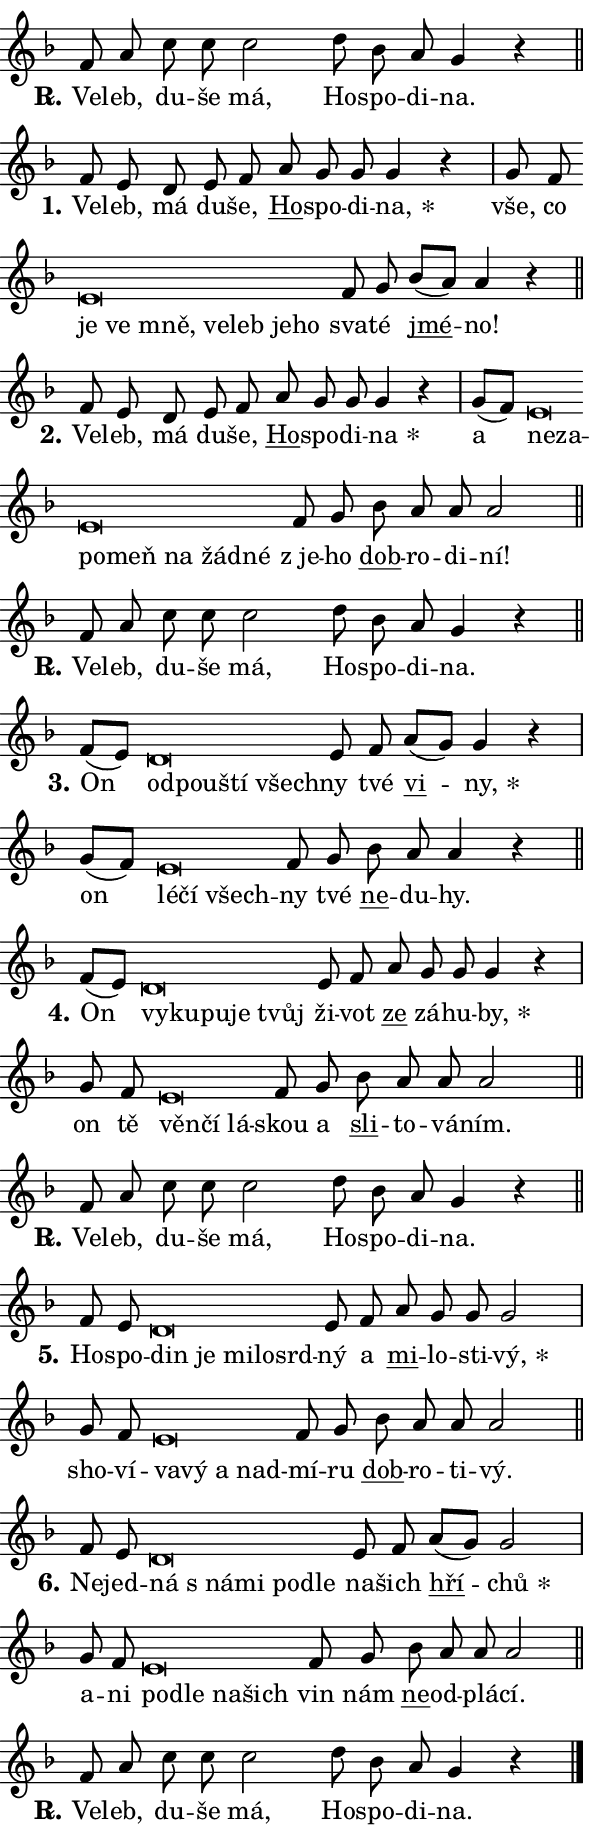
\version "2.24.0"
\header { tagline = "" }
\paper {
  indent = 0\cm
  top-margin = 0\cm
  right-margin = 0.13\cm % to fit lyric hyphens
  bottom-margin = 0\cm
  left-margin = 0\cm
  paper-width = 10\cm
  page-breaking = #ly:one-page-breaking
  system-system-spacing.basic-distance = #11
  score-system-spacing.basic-distance = #11
  ragged-last = ##f
}


%% Author: Thomas Morley
%% https://lists.gnu.org/archive/html/lilypond-user/2020-05/msg00002.html
#(define (line-position grob)
"Returns position of @var[grob} in current system:
   @code{'start}, if at first time-step
   @code{'end}, if at last time-step
   @code{'middle} otherwise
"
  (let* ((col (ly:item-get-column grob))
         (ln (ly:grob-object col 'left-neighbor))
         (rn (ly:grob-object col 'right-neighbor))
         (col-to-check-left (if (ly:grob? ln) ln col))
         (col-to-check-right (if (ly:grob? rn) rn col))
         (break-dir-left
           (and
             (ly:grob-property col-to-check-left 'non-musical #f)
             (ly:item-break-dir col-to-check-left)))
         (break-dir-right
           (and
             (ly:grob-property col-to-check-right 'non-musical #f)
             (ly:item-break-dir col-to-check-right))))
        (cond ((eqv? 1 break-dir-left) 'start)
              ((eqv? -1 break-dir-right) 'end)
              (else 'middle))))

#(define (tranparent-at-line-position vctor)
  (lambda (grob)
  "Relying on @code{line-position} select the relevant enry from @var{vctor}.
Used to determine transparency,"
    (case (line-position grob)
      ((end) (not (vector-ref vctor 0)))
      ((middle) (not (vector-ref vctor 1)))
      ((start) (not (vector-ref vctor 2))))))

noteHeadBreakVisibility =
#(define-music-function (break-visibility)(vector?)
"Makes @code{NoteHead}s transparent relying on @var{break-visibility}"
#{
  \override NoteHead.transparent =
    #(tranparent-at-line-position break-visibility)
#})

#(define delete-ledgers-for-transparent-note-heads
  (lambda (grob)
    "Reads whether a @code{NoteHead} is transparent.
If so this @code{NoteHead} is removed from @code{'note-heads} from
@var{grob}, which is supposed to be @code{LedgerLineSpanner}.
As a result ledgers are not printed for this @code{NoteHead}"
    (let* ((nhds-array (ly:grob-object grob 'note-heads))
           (nhds-list
             (if (ly:grob-array? nhds-array)
                 (ly:grob-array->list nhds-array)
                 '()))
           ;; Relies on the transparent-property being done before
           ;; Staff.LedgerLineSpanner.after-line-breaking is executed.
           ;; This is fragile ...
           (to-keep
             (remove
               (lambda (nhd)
                 (ly:grob-property nhd 'transparent #f))
               nhds-list)))
      ;; TODO find a better method to iterate over grob-arrays, similiar
      ;; to filter/remove etc for lists
      ;; For now rebuilt from scratch
      (set! (ly:grob-object grob 'note-heads)  '())
      (for-each
        (lambda (nhd)
          (ly:pointer-group-interface::add-grob grob 'note-heads nhd))
        to-keep))))

squashNotes = {
  \override NoteHead.X-extent = #'(-0.2 . 0.2)
  \override NoteHead.Y-extent = #'(-0.75 . 0)
  \override NoteHead.stencil =
    #(lambda (grob)
       (let ((pos (ly:grob-property grob 'staff-position)))
         (begin
           (if (< pos -7) (display "ERROR: Lower brevis then expected\n") (display ""))
           (if (<= pos -6) ly:text-interface::print ly:note-head::print))))
}
unSquashNotes = {
  \revert NoteHead.X-extent
  \revert NoteHead.Y-extent
  \revert NoteHead.stencil
}

hideNotes = \noteHeadBreakVisibility #begin-of-line-visible
unHideNotes = \noteHeadBreakVisibility #all-visible

% work-around for resetting accidentals
% https://lilypond.org/doc/v2.23/Documentation/notation/displaying-rhythms#unmetered-music
cadenzaMeasure = {
  \cadenzaOff
  \partial 1024 s1024
  \cadenzaOn
}

#(define-markup-command (accent layout props text) (markup?)
  "Underline accented syllable"
  (interpret-markup layout props
    #{\markup \override #'(offset . 4.3) \underline { #text }#}))

responsum = \markup \concat {
  "R" \hspace #-1.05 \path #0.1 #'((moveto 0 0.07) (lineto 0.9 0.8)) \hspace #0.05 "."
}

spaceSize = #0.6828661417322834 % exact space size for TeX Gyre Schola

\layout {
  \context {
    \Staff
    \remove "Time_signature_engraver"
    \override LedgerLineSpanner.after-line-breaking = #delete-ledgers-for-transparent-note-heads
  }
  \context {
    \Lyrics {
      \override LyricSpace.minimum-distance = \spaceSize
      \override LyricText.font-name = #"TeX Gyre Schola"
      \override LyricText.font-size = 1
      \override StanzaNumber.font-name = #"TeX Gyre Schola Bold"
      \override StanzaNumber.font-size = 1
    }
  }
  \context {
    \Score 
    \override NoteHead.text =
      #(lambda (grob) 
        (let ((pos (ly:grob-property grob 'staff-position)))
          #{\markup {
            \combine
              \halign #-0.55 \raise #(if (= pos -6) 0 0.5) \override #'(thickness . 2) \draw-line #'(3.2 . 0)
              \musicglyph "noteheads.sM1"
          }#}))
  }
}

% magnetic-lyrics.ily
%
%   written by
%     Jean Abou Samra <jean@abou-samra.fr>
%     Werner Lemberg <wl@gnu.org>
%
%   adapted by
%     Jiri Hon <jiri.hon@gmail.com>
%
% Version 2022-Apr-15

% https://www.mail-archive.com/lilypond-user@gnu.org/msg149350.html

#(define (Left_hyphen_pointer_engraver context)
   "Collect syllable-hyphen-syllable occurrences in lyrics and store
them in properties.  This engraver only looks to the left.  For
example, if the lyrics input is @code{foo -- bar}, it does the
following.

@itemize @bullet
@item
Set the @code{text} property of the @code{LyricHyphen} grob between
@q{foo} and @q{bar} to @code{foo}.

@item
Set the @code{left-hyphen} property of the @code{LyricText} grob with
text @q{foo} to the @code{LyricHyphen} grob between @q{foo} and
@q{bar}.
@end itemize

Use this auxiliary engraver in combination with the
@code{lyric-@/text::@/apply-@/magnetic-@/offset!} hook."
   (let ((hyphen #f)
         (text #f))
     (make-engraver
      (acknowledgers
       ((lyric-syllable-interface engraver grob source-engraver)
        (set! text grob)))
      (end-acknowledgers
       ((lyric-hyphen-interface engraver grob source-engraver)
        ;(when (not (grob::has-interface grob 'lyric-space-interface))
          (set! hyphen grob)));)
      ((stop-translation-timestep engraver)
       (when (and text hyphen)
         (ly:grob-set-object! text 'left-hyphen hyphen))
       (set! text #f)
       (set! hyphen #f)))))

#(define (lyric-text::apply-magnetic-offset! grob)
   "If the space between two syllables is less than the value in
property @code{LyricText@/.details@/.squash-threshold}, move the right
syllable to the left so that it gets concatenated with the left
syllable.

Use this function as a hook for
@code{LyricText@/.after-@/line-@/breaking} if the
@code{Left_@/hyphen_@/pointer_@/engraver} is active."
   (let ((hyphen (ly:grob-object grob 'left-hyphen #f)))
     (when hyphen
       (let ((left-text (ly:spanner-bound hyphen LEFT)))
         (when (grob::has-interface left-text 'lyric-syllable-interface)
           (let* ((common (ly:grob-common-refpoint grob left-text X))
                  (this-x-ext (ly:grob-extent grob common X))
                  (left-x-ext
                   (begin
                     ;; Trigger magnetism for left-text.
                     (ly:grob-property left-text 'after-line-breaking)
                     (ly:grob-extent left-text common X)))
                  ;; `delta` is the gap width between two syllables.
                  (delta (- (interval-start this-x-ext)
                            (interval-end left-x-ext)))
                  (details (ly:grob-property grob 'details))
                  (threshold (assoc-get 'squash-threshold details 0.2)))
             (when (< delta threshold)
               (let* (;; We have to manipulate the input text so that
                      ;; ligatures crossing syllable boundaries are not
                      ;; disabled.  For languages based on the Latin
                      ;; script this is essentially a beautification.
                      ;; However, for non-Western scripts it can be a
                      ;; necessity.
                      (lt (ly:grob-property left-text 'text))
                      (rt (ly:grob-property grob 'text))
                      (is-space (grob::has-interface hyphen 'lyric-space-interface))
                      (space (if is-space " " ""))
                      (extra-delta (if is-space spaceSize 0))
                      ;; Append new syllable.
                      (ltrt-space (if (and (string? lt) (string? rt))
                                (string-append lt space rt)
                                (make-concat-markup (list lt space rt))))
                      ;; Right-align `ltrt` to the right side.
                      (ltrt-space-markup (grob-interpret-markup
                               grob
                               (make-translate-markup
                                (cons (interval-length this-x-ext) 0)
                                (make-right-align-markup ltrt-space)))))
                 (begin
                   ;; Don't print `left-text`.
                   (ly:grob-set-property! left-text 'stencil #f)
                   ;; Set text and stencil (which holds all collected
                   ;; syllables so far) and shift it to the left.
                   (ly:grob-set-property! grob 'text ltrt-space)
                   (ly:grob-set-property! grob 'stencil ltrt-space-markup)
                   (ly:grob-translate-axis! grob (- (- delta extra-delta)) X))))))))))


#(define (lyric-hyphen::displace-bounds-first grob)
   ;; Make very sure this callback isn't triggered too early.
   (let ((left (ly:spanner-bound grob LEFT))
         (right (ly:spanner-bound grob RIGHT)))
     (ly:grob-property left 'after-line-breaking)
     (ly:grob-property right 'after-line-breaking)
     (ly:lyric-hyphen::print grob)))

squashThreshold = #0.4

\layout {
  \context {
    \Lyrics
    \consists #Left_hyphen_pointer_engraver
    \override LyricText.after-line-breaking =
      #lyric-text::apply-magnetic-offset!
    \override LyricHyphen.stencil = #lyric-hyphen::displace-bounds-first
    \override LyricText.details.squash-threshold = \squashThreshold
    \override LyricHyphen.minimum-distance = 0
    \override LyricHyphen.minimum-length = \squashThreshold
  }
}

squashText = \override LyricText.details.squash-threshold = 9999
unSquashText = \override LyricText.details.squash-threshold = \squashThreshold

leftText = \override LyricText.self-alignment-X = #LEFT
unLeftText = \revert LyricText.self-alignment-X

starOffset = #(lambda (grob) 
                (let ((x_offset (ly:self-alignment-interface::aligned-on-x-parent grob)))
                  (if (= x_offset 0) 0 (+ x_offset 1.2))))

star = #(define-music-function (syllable)(string?)
"Append star separator at the end of a syllable"
#{
  \once \override LyricText.X-offset = #starOffset
  \lyricmode { \markup {
    #syllable
    \override #'((font-name . "TeX Gyre Schola Bold")) \hspace #0.2 \lower #0.65 \larger "*"
  } }
#})

starAccent = #(define-music-function (syllable)(string?)
"Append star separator at the end of a syllable and make accent"
#{
  \once \override LyricText.X-offset = #starOffset
  \lyricmode { \markup {
    \accent #syllable
    \override #'((font-name . "TeX Gyre Schola Bold")) \hspace #0.2 \lower #0.65 \larger "*"
  } }
#})

breath = #(define-music-function (syllable)(string?)
"Append breathing indicator at the end of a syllable"
#{
  \lyricmode { \markup { #syllable "+" } }
#})

optionalBreath = #(define-music-function (syllable)(string?)
"Append optional breathing indicator at the end of a syllable"
#{
  \lyricmode { \markup { #syllable "(+)" } }
#})


\score {
    <<
        \new Voice = "melody" { \cadenzaOn \key f \major \relative { f'8 a c c c2 \bar "" d8 bes a g4 r \cadenzaMeasure \bar "||" \break } }
        \new Lyrics \lyricsto "melody" { \lyricmode { \set stanza = \responsum
Ve -- leb, du -- še má, Ho -- spo -- di -- na. } }
    >>
    \layout {}
}

\score {
    <<
        \new Voice = "melody" { \cadenzaOn \key f \major \relative { f'8 e d e8 f \bar "" a g g g4 r \cadenzaMeasure \bar "|" g8 f \bar "" \squashNotes e\breve*1/16 \hideNotes \breve*1/16 \bar "" \breve*1/16 \bar "" \breve*1/16 \bar "" \breve*1/16 \bar "" \breve*1/16 \breve*1/16 \bar "" \unHideNotes \unSquashNotes f8 g \bar "" bes[( a)] a4 r \cadenzaMeasure \bar "||" \break } }
        \new Lyrics \lyricsto "melody" { \lyricmode { \set stanza = "1."
Ve -- leb, má du -- še, \markup \accent Ho -- spo -- di -- \star na, vše, co \leftText je \squashText ve mně, ve -- leb je -- ho \unLeftText \unSquashText sva -- té \markup \accent jmé -- no! } }
    >>
    \layout {}
}

\score {
    <<
        \new Voice = "melody" { \cadenzaOn \key f \major \relative { f'8 e d e8 f \bar "" a g g g4 r \cadenzaMeasure \bar "|" g8[( f)] \bar "" \squashNotes e\breve*1/16 \hideNotes \breve*1/16 \bar "" \breve*1/16 \bar "" \breve*1/16 \bar "" \breve*1/16 \bar "" \breve*1/16 \breve*1/16 \bar "" \unHideNotes \unSquashNotes f8 g \bar "" bes a a a2 \cadenzaMeasure \bar "||" \break } }
        \new Lyrics \lyricsto "melody" { \lyricmode { \set stanza = "2."
Ve -- leb, má du -- še, \markup \accent Ho -- spo -- di -- \star na a \leftText ne -- \squashText za -- po -- meň na žád -- né \unLeftText \unSquashText "z je" -- ho \markup \accent dob -- ro -- di -- ní! } }
    >>
    \layout {}
}

\score {
    <<
        \new Voice = "melody" { \cadenzaOn \key f \major \relative { f'8 a c c c2 \bar "" d8 bes a g4 r \cadenzaMeasure \bar "||" \break } }
        \new Lyrics \lyricsto "melody" { \lyricmode { \set stanza = \responsum
Ve -- leb, du -- še má, Ho -- spo -- di -- na. } }
    >>
    \layout {}
}

\score {
    <<
        \new Voice = "melody" { \cadenzaOn \key f \major \relative { f'8[( e)] \bar "" \squashNotes d\breve*1/16 \hideNotes \breve*1/16 \bar "" \breve*1/16 \breve*1/16 \bar "" \unHideNotes \unSquashNotes e8 f \bar "" a[( g)] g4 r \cadenzaMeasure \bar "|" g8[( f)] \bar "" \squashNotes e\breve*1/16 \hideNotes \breve*1/16 \breve*1/16 \bar "" \unHideNotes \unSquashNotes f8 g \bar "" bes a a4 r \cadenzaMeasure \bar "||" \break } }
        \new Lyrics \lyricsto "melody" { \lyricmode { \set stanza = "3."
On \leftText od -- \squashText pou -- ští všech -- \unLeftText \unSquashText ny tvé \markup \accent vi -- \star ny, on \leftText lé -- \squashText čí všech -- \unLeftText \unSquashText ny tvé \markup \accent ne -- du -- hy. } }
    >>
    \layout {}
}

\score {
    <<
        \new Voice = "melody" { \cadenzaOn \key f \major \relative { f'8[( e)] \bar "" \squashNotes d\breve*1/16 \hideNotes \breve*1/16 \bar "" \breve*1/16 \bar "" \breve*1/16 \breve*1/16 \bar "" \unHideNotes \unSquashNotes e8 f \bar "" a g g g4 r \cadenzaMeasure \bar "|" g8 f \bar "" \squashNotes e\breve*1/16 \hideNotes \breve*1/16 \breve*1/16 \bar "" \unHideNotes \unSquashNotes f8 g \bar "" bes a a a2 \cadenzaMeasure \bar "||" \break } }
        \new Lyrics \lyricsto "melody" { \lyricmode { \set stanza = "4."
On \leftText vy -- \squashText ku -- pu -- je tvůj \unLeftText \unSquashText ži -- vot \markup \accent ze zá -- hu -- \star by, on tě \leftText věn -- \squashText čí lá -- \unLeftText \unSquashText skou a \markup \accent sli -- to -- vá -- ním. } }
    >>
    \layout {}
}

\score {
    <<
        \new Voice = "melody" { \cadenzaOn \key f \major \relative { f'8 a c c c2 \bar "" d8 bes a g4 r \cadenzaMeasure \bar "||" \break } }
        \new Lyrics \lyricsto "melody" { \lyricmode { \set stanza = \responsum
Ve -- leb, du -- še má, Ho -- spo -- di -- na. } }
    >>
    \layout {}
}

\score {
    <<
        \new Voice = "melody" { \cadenzaOn \key f \major \relative { f'8 e \bar "" \squashNotes d\breve*1/16 \hideNotes \breve*1/16 \bar "" \breve*1/16 \bar "" \breve*1/16 \breve*1/16 \bar "" \unHideNotes \unSquashNotes e8 f \bar "" a g g g2 \cadenzaMeasure \bar "|" g8 f \bar "" \squashNotes e\breve*1/16 \hideNotes \breve*1/16 \bar "" \breve*1/16 \breve*1/16 \bar "" \unHideNotes \unSquashNotes f8 g \bar "" bes a a a2 \cadenzaMeasure \bar "||" \break } }
        \new Lyrics \lyricsto "melody" { \lyricmode { \set stanza = "5."
Ho -- spo -- \leftText din \squashText je mi -- lo -- srd -- \unLeftText \unSquashText ný a \markup \accent mi -- lo -- sti -- \star vý, sho -- ví -- \leftText va -- \squashText vý a nad -- \unLeftText \unSquashText mí -- ru \markup \accent dob -- ro -- ti -- vý. } }
    >>
    \layout {}
}

\score {
    <<
        \new Voice = "melody" { \cadenzaOn \key f \major \relative { f'8 e \bar "" \squashNotes d\breve*1/16 \hideNotes \breve*1/16 \bar "" \breve*1/16 \bar "" \breve*1/16 \breve*1/16 \bar "" \unHideNotes \unSquashNotes e8 f \bar "" a[( g)] g2 \cadenzaMeasure \bar "|" g8 f \bar "" \squashNotes e\breve*1/16 \hideNotes \breve*1/16 \bar "" \breve*1/16 \breve*1/16 \bar "" \unHideNotes \unSquashNotes f8 g \bar "" bes a a a2 \cadenzaMeasure \bar "||" \break } }
        \new Lyrics \lyricsto "melody" { \lyricmode { \set stanza = "6."
Ne -- jed -- \leftText ná \squashText "s ná" -- mi po -- dle \unLeftText \unSquashText na -- šich \markup \accent hří -- \star chů a -- ni \leftText po -- \squashText dle na -- šich \unLeftText \unSquashText vin nám \markup \accent ne -- od -- plá -- cí. } }
    >>
    \layout {}
}

\score {
    <<
        \new Voice = "melody" { \cadenzaOn \key f \major \relative { f'8 a c c c2 \bar "" d8 bes a g4 r \cadenzaMeasure \bar "||" \break } \bar "|." }
        \new Lyrics \lyricsto "melody" { \lyricmode { \set stanza = \responsum
Ve -- leb, du -- še má, Ho -- spo -- di -- na. } }
    >>
    \layout {}
}
